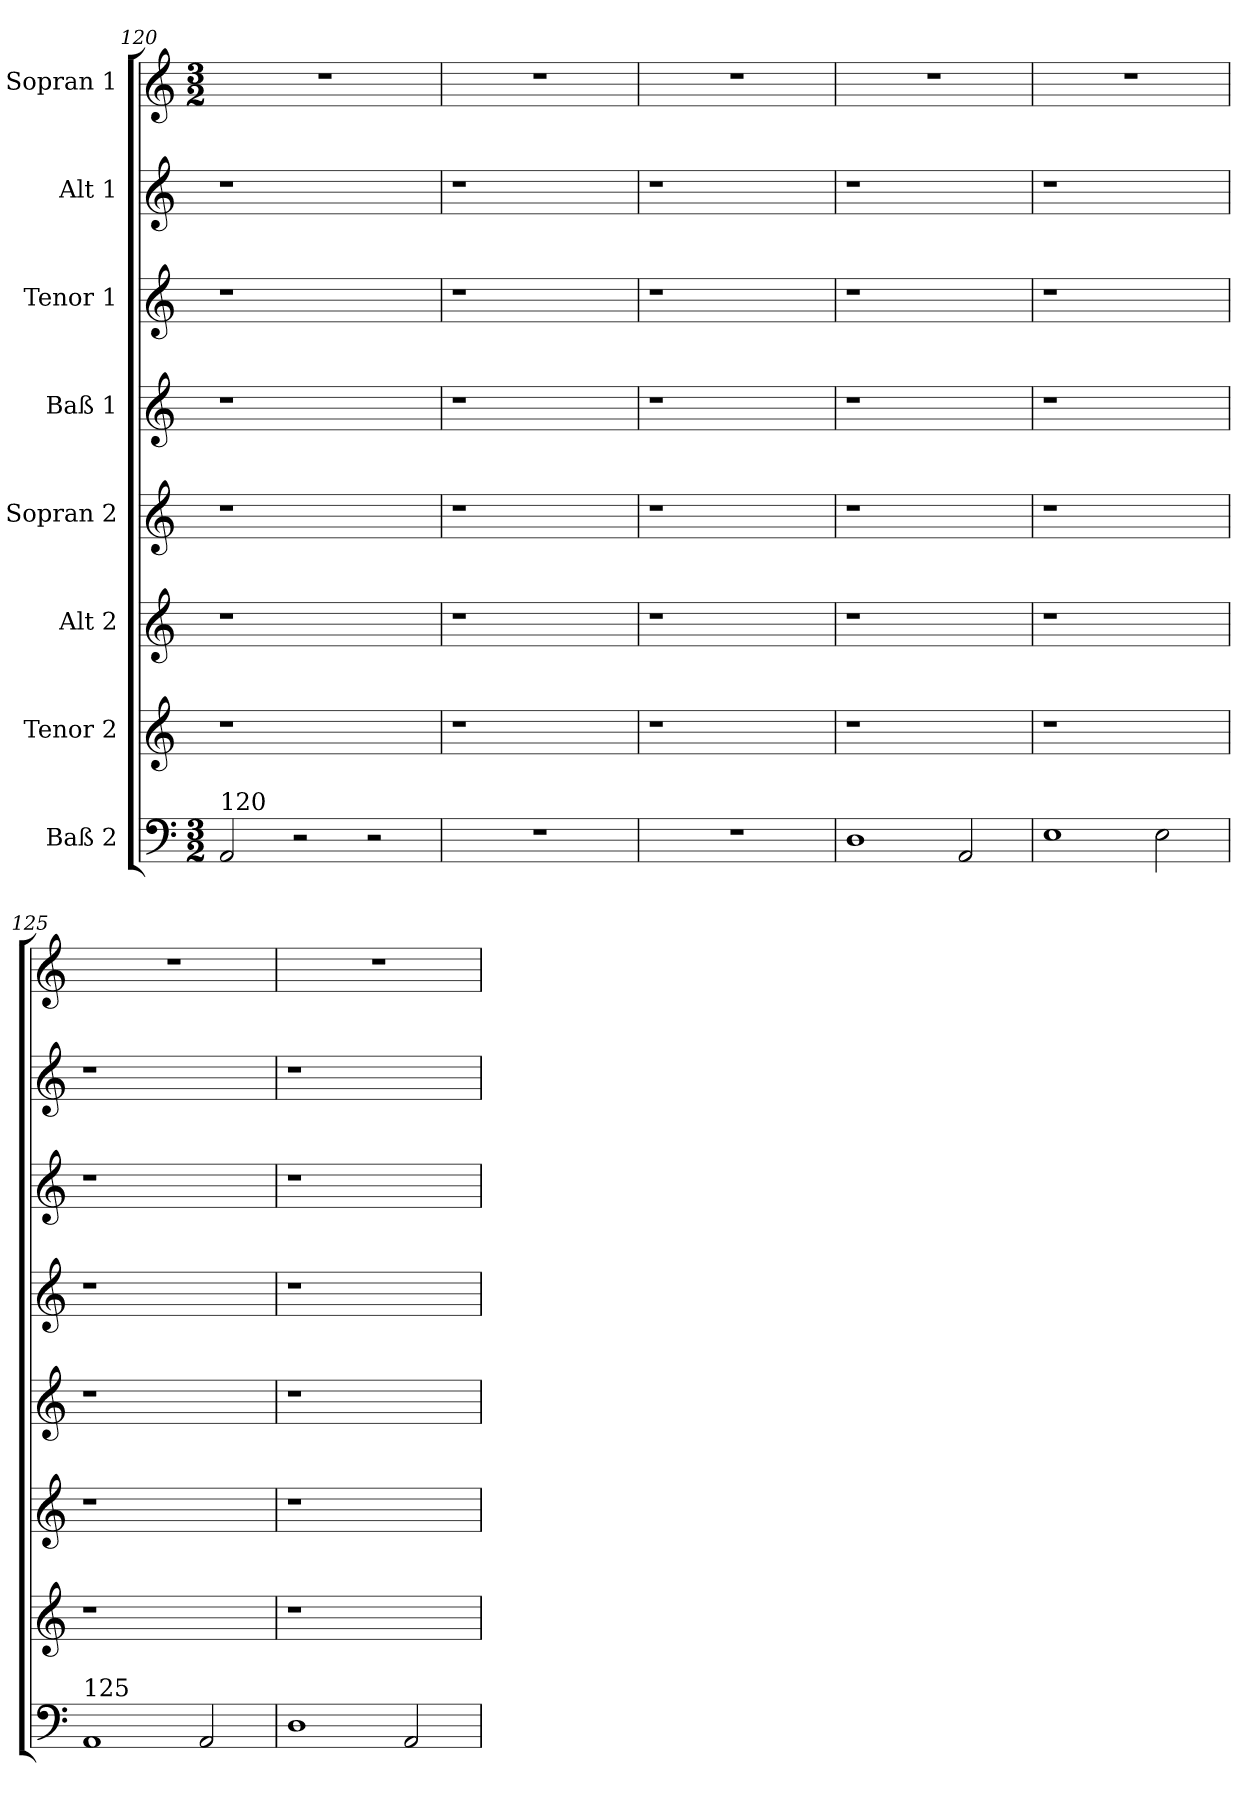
**kern	**kern	**kern	**kern	**kern	**kern	**kern	**kern
*part8	*part7	*part6	*part5	*part4	*part3	*part2	*part1
*staff8	*staff7	*staff6	*staff5	*staff4	*staff3	*staff2	*staff1
*I"Baß 2	*I"Tenor 2	*I"Alt 2	*I"Sopran 2	*I"Baß 1	*I"Tenor 1	*I"Alt 1	*I"Sopran 1
!!LO:PB:g=z
*clefF4	*clefG2	*clefG2	*clefG2	*clefG2	*clefG2	*clefG2	*clefG2
*k[]	*k[]	*k[]	*k[]	*k[]	*k[]	*k[]	*k[]
*M3/2	*	*	*	*	*	*	*M3/2
=120	=120	=120	=120	=120	=120	=120	=120
!LO:TX:a:t=120	!	!	!	!	!	!	!
2AA/	1r	1r	1r	1r	1r	1r	1.r
2r	.	.	.	.	.	.	.
2r	2ryy	2ryy	2ryy	2ryy	2ryy	2ryy	.
=121	=121	=121	=121	=121	=121	=121	=121
1.r	1r	1r	1r	1r	1r	1r	1.r
.	2ryy	2ryy	2ryy	2ryy	2ryy	2ryy	.
=122	=122	=122	=122	=122	=122	=122	=122
1.r	1r	1r	1r	1r	1r	1r	1.r
.	2ryy	2ryy	2ryy	2ryy	2ryy	2ryy	.
=123	=123	=123	=123	=123	=123	=123	=123
1D	1r	1r	1r	1r	1r	1r	1.r
2AA/	2ryy	2ryy	2ryy	2ryy	2ryy	2ryy	.
=124	=124	=124	=124	=124	=124	=124	=124
1E	1r	1r	1r	1r	1r	1r	1.r
2E\	2ryy	2ryy	2ryy	2ryy	2ryy	2ryy	.
=125	=125	=125	=125	=125	=125	=125	=125
!LO:TX:a:t=125	!	!	!	!	!	!	!
1AA	1r	1r	1r	1r	1r	1r	1.r
2AA/	2ryy	2ryy	2ryy	2ryy	2ryy	2ryy	.
=126	=126	=126	=126	=126	=126	=126	=126
1D	1r	1r	1r	1r	1r	1r	1.r
2AA/	2ryy	2ryy	2ryy	2ryy	2ryy	2ryy	.
=	=	=	=	=	=	=	=
*-	*-	*-	*-	*-	*-	*-	*-
